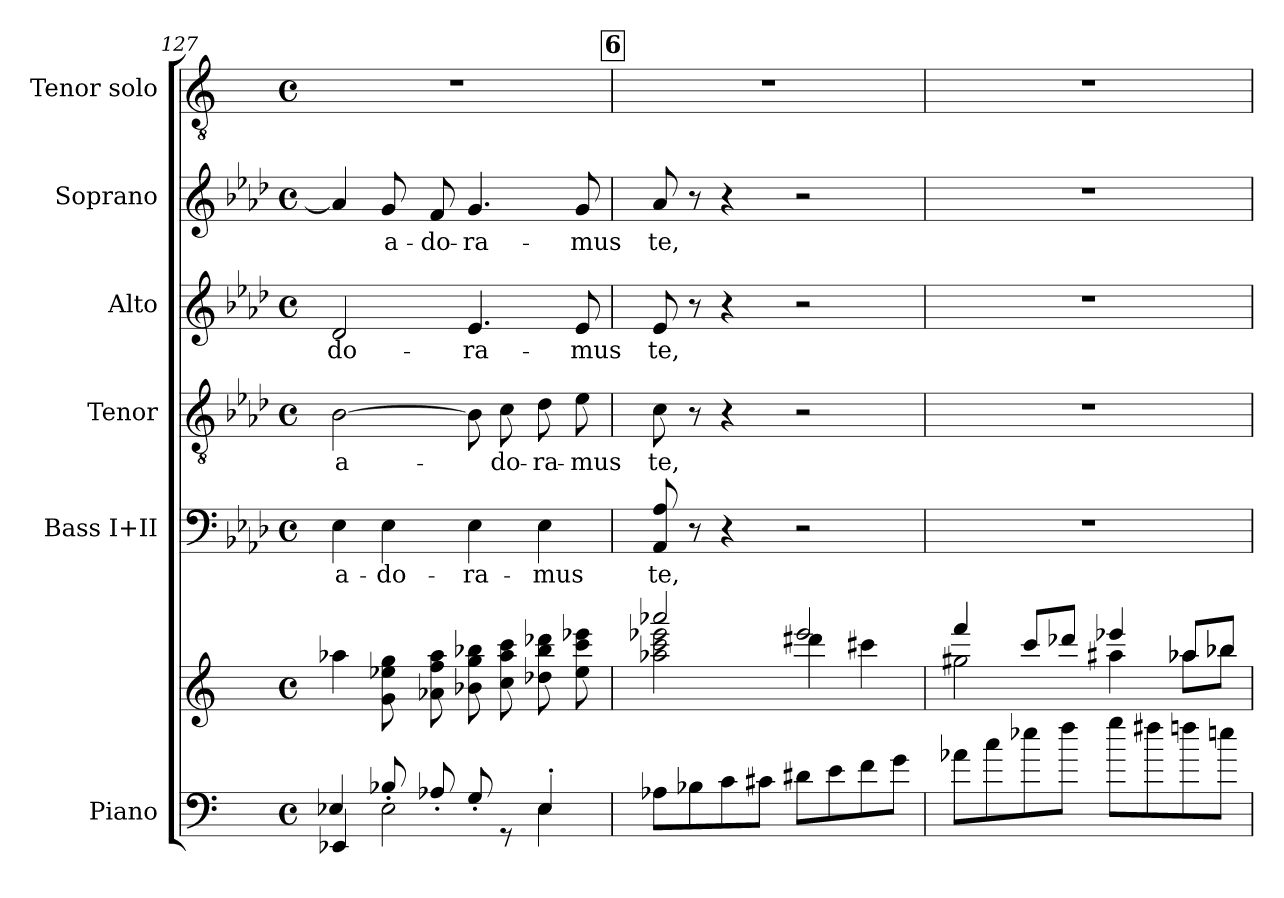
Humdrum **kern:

**kern	**kern	**kern	**text	**kern	**text	**kern	**text	**kern	**text	**kern
*part6	*part6	*part5	*part5	*part4	*part4	*part3	*part3	*part2	*part2	*part1
*staff7	*staff6	*staff5	*staff5	*staff4	*staff4	*staff3	*staff3	*staff2	*staff2	*staff1
*I"Piano	*	*I"Bass I+II	*	*I"Tenor	*	*I"Alto	*	*I"Soprano	*	*I"Tenor solo
*I'Pno.	*	*I'B.I+II	*	*I'T.	*	*I'A.	*	*I'S.	*	*I'T.s
*clefF4	*clefG2	*clefF4	*	*clefGv2	*	*clefG2	*	*clefG2	*	*clefGv2
*k[]	*k[]	*k[b-e-a-d-]	*	*k[b-e-a-d-]	*	*k[b-e-a-d-]	*	*k[b-e-a-d-]	*	*k[]
*M4/4	*M4/4	*M4/4	*	*M4/4	*	*M4/4	*	*M4/4	*	*M4/4
*met(c)	*met(c)	*met(c)	*	*met(c)	*	*met(c)	*	*met(c)	*	*met(c)
=127	=127	=127	=127	=127	=127	=127	=127	=127	=127	=127
*^	*	*	*	*	*	*	*	*	*	*
4EE-X/	4E-X/	4aa-X\	4E-\	a-	[2B-\	a-	2d-/	-do-	4a-/]	.	1r
2E-\	8B-X'/	8g\ 8ee-X\ 8gg\	4E-\	-do-	.	.	.	.	8g/	a-	.
.	8A-X'/	8a-X\ 8ff\ 8aa-\	.	.	.	.	.	.	8f/	-do-	.
.	8G'/	8b-X\ 8gg\ 8bb-X\	4E-\	-ra-	8B-\]	.	4.e-/	-ra-	4.g/	-ra-	.
.	8r	8cc\ 8aa-\ 8ccc\	.	.	8c\	-do-	.	.	.	.	.
4E-'/	4E-\	8dd-X\ 8bb-\ 8ddd-X\	4E-\	-mus	8d-\	-ra-	.	.	.	.	.
.	.	8ee-\ 8ccc\ 8eee-X\	.	.	8e-\	-mus	8e-/	-mus	8g/	-mus	.
*v	*v	*	*	*	*	*	*	*	*	*	*
!!LO:REH:place=s1:a:B:fs=14:t=6
=128	=128	=128	=128	=128	=128	=128	=128	=128	=128	=128
*	*^	*	*	*	*	*	*	*	*	*
8A-X\L	2aaa-X/	2aa-X\ 2ccc\ 2eee-X\	8AA-/ 8A-/	te,	8c\	te,	8e-/	te,	8a-/	te,	1r
8B-X\	.	.	8r	.	8r	.	8r	.	8r	.	.
8c\	.	.	4r	.	4r	.	4r	.	4r	.	.
8c#X\J	.	.	.	.	.	.	.	.	.	.	.
8d#X\L	2eee-/	4ddd#X\	2r	.	2r	.	2r	.	2r	.	.
8e\	.	.	.	.	.	.	.	.	.	.	.
8f\	.	4ccc#X\	.	.	.	.	.	.	.	.	.
8g\J	.	.	.	.	.	.	.	.	.	.	.
=129	=129	=129	=129	=129	=129	=129	=129	=129	=129	=129	=129
8a-X\L	4fff/	2gg#X\	1r	.	1r	.	1r	.	1r	.	1r
8cc\	.	.	.	.	.	.	.	.	.	.	.
8ee-X\	8ccc/L	.	.	.	.	.	.	.	.	.	.
8ff\J	8ddd-X/J	.	.	.	.	.	.	.	.	.	.
8gg\L	4eee-X/	4aa#X\	.	.	.	.	.	.	.	.	.
8ff#X\	.	.	.	.	.	.	.	.	.	.	.
8ffn\	8aa-X/L	8aa-\L	.	.	.	.	.	.	.	.	.
8een\J	8bb-X/J	8bb-\J	.	.	.	.	.	.	.	.	.
*	*v	*v	*	*	*	*	*	*	*	*	*
=	=	=	=	=	=	=	=	=	=	=
*-	*-	*-	*-	*-	*-	*-	*-	*-	*-	*-
